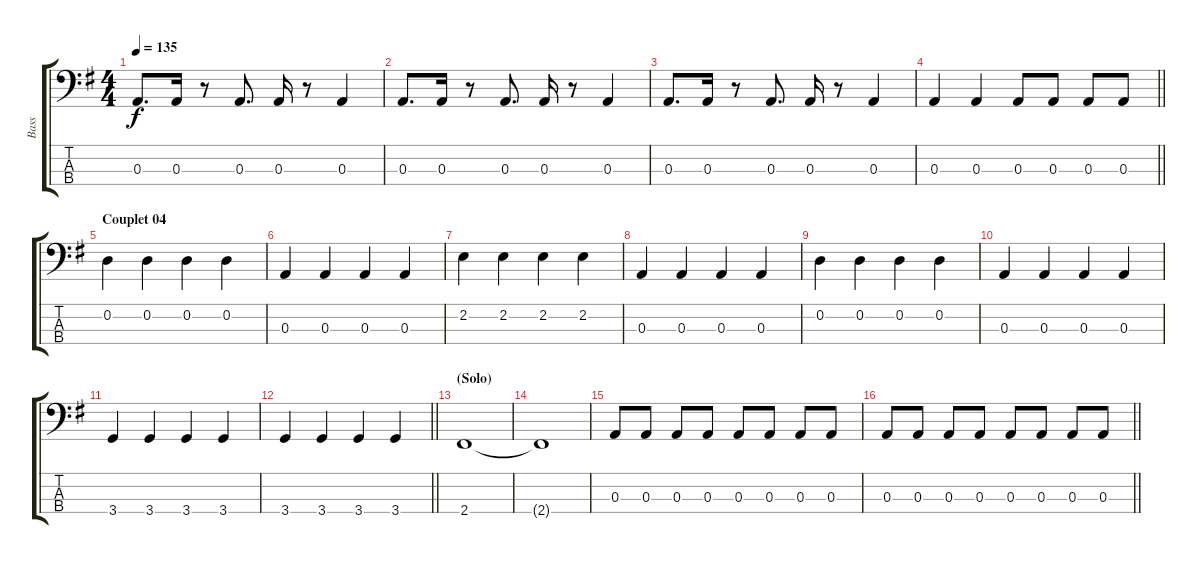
\track ("Bass" "Bass") {instrument electricbassfinger}
\staff {score tabs}
\tuning (G2 D2 A1 E1) {hide}
\ts (4 4)
\tempo 135
\clef f4
\ks g
0.3.8{d dy f} 0.3.16 r.8 0.3.8{d} 0.3.16 r.8 0.3.4 |
0.3.8{d} 0.3.16 r.8 0.3.8{d} 0.3.16 r.8 0.3.4 |
0.3.8{d} 0.3.16 r.8 0.3.8{d} 0.3.16 r.8 0.3.4 |
\barLineRight lightlight
0.3.4 0.3.4 0.3.8 0.3.8 0.3.8 0.3.8 |
\section ("" "Couplet 04")
0.2.4 0.2.4 0.2.4 0.2.4 |
0.3.4 0.3.4 0.3.4 0.3.4 |
2.2.4 2.2.4 2.2.4 2.2.4 |
0.3.4 0.3.4 0.3.4 0.3.4 |
0.2.4 0.2.4 0.2.4 0.2.4 |
0.3.4 0.3.4 0.3.4 0.3.4 |
3.4.4 3.4.4 3.4.4 3.4.4 |
\barLineRight lightlight
3.4.4 3.4.4 3.4.4 3.4.4 |
\section ("" "(Solo)")
2.4.1 |
2.4{t}.1 |
0.3.8 0.3.8 0.3.8 0.3.8 0.3.8 0.3.8 0.3.8 0.3.8 |
\barLineRight lightlight
0.3.8 0.3.8 0.3.8 0.3.8 0.3.8 0.3.8 0.3.8 0.3.8
